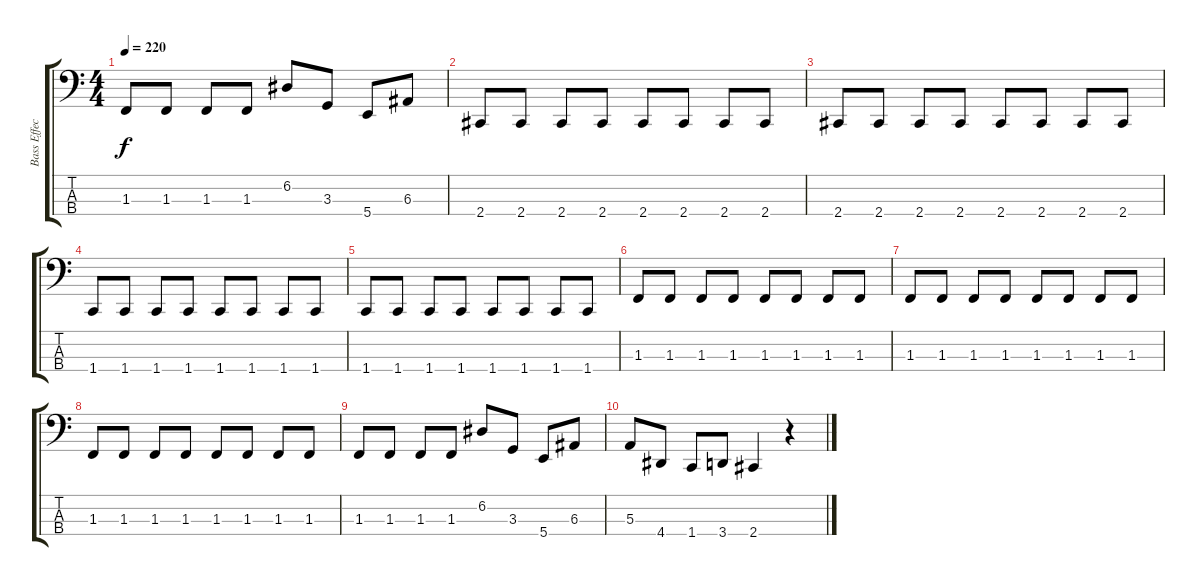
\track ("Bass Effect" "Bass Effec") {instrument overdrivenguitar}
\staff {score tabs}
\tuning (D2 A1 E1 B0) {hide}
\ts (4 4)
\tempo 220
\clef f4
\ks c
1.3.8{dy f} 1.3.8 1.3.8 1.3.8 6.2.8 3.3.8 5.4.8 6.3.8 |
2.4.8 2.4.8 2.4.8 2.4.8 2.4.8 2.4.8 2.4.8 2.4.8 |
2.4.8 2.4.8 2.4.8 2.4.8 2.4.8 2.4.8 2.4.8 2.4.8 |
1.4.8 1.4.8 1.4.8 1.4.8 1.4.8 1.4.8 1.4.8 1.4.8 |
1.4.8 1.4.8 1.4.8 1.4.8 1.4.8 1.4.8 1.4.8 1.4.8 |
1.3.8 1.3.8 1.3.8 1.3.8 1.3.8 1.3.8 1.3.8 1.3.8 |
1.3.8 1.3.8 1.3.8 1.3.8 1.3.8 1.3.8 1.3.8 1.3.8 |
1.3.8 1.3.8 1.3.8 1.3.8 1.3.8 1.3.8 1.3.8 1.3.8 |
1.3.8 1.3.8 1.3.8 1.3.8 6.2.8 3.3.8 5.4.8 6.3.8 |
5.3.8 4.4.8 1.4.8 3.4.8 2.4.4 r.4
